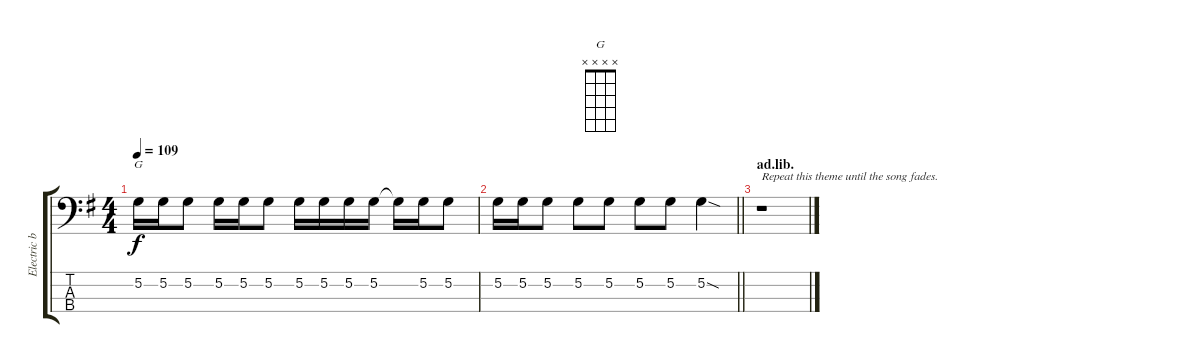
\track ("Electric bass" "Electric b") {instrument electricbassfinger}
\staff {score tabs}
\tuning (G2 D2 A1 E1) {hide}
\chord ("G" x x x x)
\ts (4 4)
\tempo 109
\clef f4
\ks g
5.2.16{ch "G" dy f} 5.2.16 5.2.8 5.2.16 5.2.16 5.2.8 5.2.16 5.2.16 5.2.16 5.2.16 5.2{t}.16 5.2.16 5.2.8 |
\barLineRight lightlight
5.2.16 5.2.16 5.2.8 5.2.8 5.2.8 5.2.8 5.2.8 5.2{sod}.4 |
\section ("" "ad.lib.")
r.1{txt "Repeat this theme until the song fades."}
